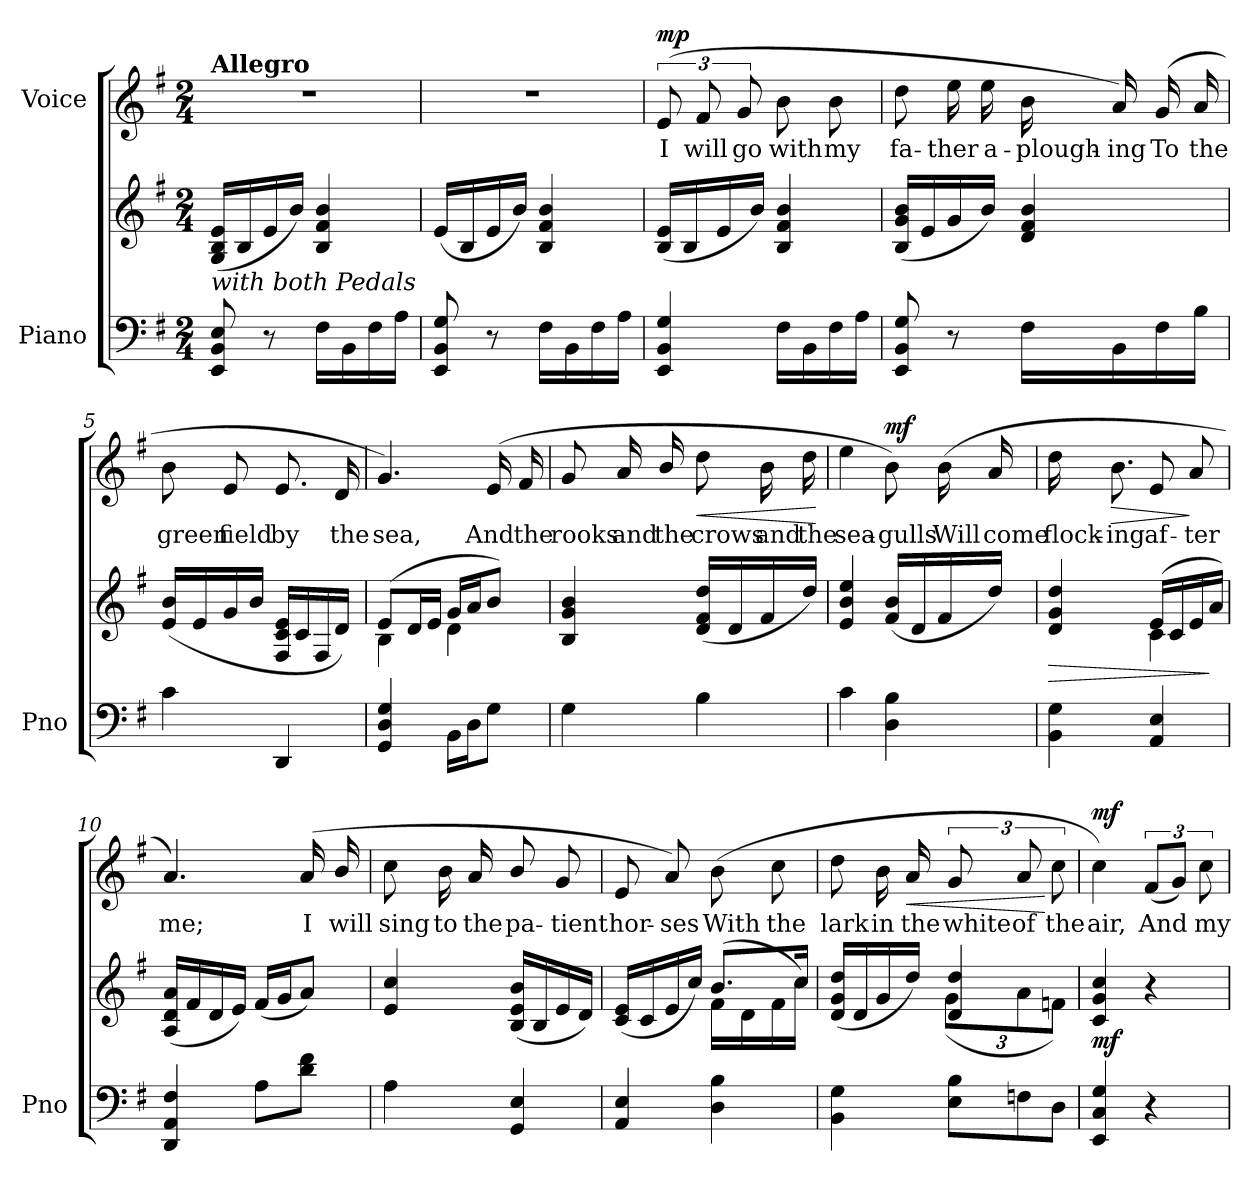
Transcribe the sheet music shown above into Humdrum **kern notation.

**kern	**kern	**dynam	**kern	**text	**dynam
*part2	*part2	*part2	*part1	*part1	*part1
*staff3	*staff2	*staff2/3	*staff1	*staff1	*staff1
*I"Piano	*	*	*I"Voice	*	*
*I'Pno	*	*	*	*	*
*clefF4	*clefG2	*	*clefG2	*	*
*k[f#]	*k[f#]	*	*k[f#]	*	*
*M2/4	*M2/4	*	*M2/4	*	*
=1	=1	=1	=1	=1	=1
!	!	!	!LO:TX:a:B:t=Allegro	!	!
!LO:TX:a:i:t=with both Pedals	!	!	!	!	!
8EE/ 8BB/ 8E/	(16G/ 16B/ 16e/LL	.	2r	.	.
.	16B/	.	.	.	.
8r	16e/	.	.	.	.
.	16b/JJ)	.	.	.	.
16F#\LL	4B/ 4f#/ 4b/	.	.	.	.
16BB\	.	.	.	.	.
16F#\	.	.	.	.	.
16A\JJ	.	.	.	.	.
=2	=2	=2	=2	=2	=2
8EE/ 8BB/ 8G/	(16e/LL	.	2r	.	.
.	16B/	.	.	.	.
8r	16e/	.	.	.	.
.	16b/JJ)	.	.	.	.
16F#\LL	4B/ 4f#/ 4b/	.	.	.	.
16BB\	.	.	.	.	.
16F#\	.	.	.	.	.
16A\JJ	.	.	.	.	.
=3	=3	=3	=3	=3	=3
!	!	!	!	!	!LO:DY:b
4EE/ 4BB/ 4G/	(16B/ 16e/LL	.	(12e/	I	mp
.	16B/	.	.	.	.
.	.	.	12f#/	will	.
.	16e/	.	.	.	.
.	.	.	12g/	go	.
.	16b/JJ)	.	.	.	.
16F#\LL	4B/ 4f#/ 4b/	.	8b\	with	.
16BB\	.	.	.	.	.
16F#\	.	.	8b\	my	.
16A\JJ	.	.	.	.	.
=4	=4	=4	=4	=4	=4
8EE/ 8BB/ 8G/	(16B/ 16g/ 16b/LL	.	8dd\	fa-	.
.	16e/	.	.	.	.
8r	16g/	.	16ee\	-ther	.
.	16b/JJ)	.	16ee\	a-	.
16F#\LL	4d/ 4f#/ 4b/	.	16b\	-plough-	.
16BB\	.	.	16a/)	-ing	.
16F#\	.	.	(16g/	To	.
16B\JJ	.	.	16a/	the	.
=5	=5	=5	=5	=5	=5
4c\	(16e/ 16b/LL	.	8b\	green	.
.	16e/	.	.	.	.
.	16g/	.	8e/	field	.
.	16b/JJ	.	.	.	.
4DD/	16F#/ 16c/ 16e/LL	.	8.e/	by	.
.	16c/	.	.	.	.
.	16F#/	.	.	.	.
.	16d/JJ)	.	16d/	the	.
=6	=6	=6	=6	=6	=6
*	*^	*	*	*	*
4GG/ 4D/ 4G/	(8e/L	4B\	.	4.g/)	sea,	.
.	16d/L	.	.	.	.	.
.	16e/JJ	.	.	.	.	.
16BB\LL	16g/LL	4d\	.	.	.	.
16D\J	16a/J	.	.	.	.	.
8G\J	8b/J)	.	.	(16e/	And	.
.	.	.	.	16f#/	the	.
*	*v	*v	*	*	*	*
=7	=7	=7	=7	=7	=7
4G\	4B/ 4g/ 4b/	.	8g/	rooks	.
.	.	.	16a/	and	.
.	.	.	16b/	the	.
!	!	!	!	!	!LO:HP:b
4B\	(16d/ 16f#/ 16dd/LL	.	8dd\	crows	<
.	16d/	.	.	.	.
.	16f#/	.	16b\	and	.
.	16dd/JJ)	.	16dd\	the	.
.	.	.	.	.	[
=8	=8	=8	=8	=8	=8
4c\	4e/ 4b/ 4ee/	.	4ee\	sea-	.
!	!	!	!	!	!LO:DY:b
4D\ 4B\	(16f#/ 16b/LL	.	8b\)	-gulls	mf
.	16d/	.	.	.	.
.	16f#/	.	(16b\	Will	.
.	16dd/JJ)	.	16a/	come	.
=9	=9	=9	=9	=9	=9
!	!	!LO:HP:b	!	!	!
*	*^	*	*	*	*
4BB\ 4G\	4d/ 4g/ 4dd/	4ryy	>	16dd\	flock-	.
!	!	!	!	!	!	!LO:HP:b
.	.	.	.	8.b\	-ing	>
4AA/ 4E/	(16e/LL	4c\	.	8e/	af-	.
.	16c/	.	.	.	.	.
.	16e/	.	.	8a/	-ter	]
.	16a/JJ)	.	]	.	.	.
*	*v	*v	*	*	*	*
=10	=10	=10	=10	=10	=10
4DD/ 4AA/ 4F#/	(16A/ 16d/ 16a/LL	.	4.a/)	me;	.
.	16f#/	.	.	.	.
.	16d/	.	.	.	.
.	16e/JJ)	.	.	.	.
8A\L	(16f#/LL	.	.	.	.
.	16g/J	.	.	.	.
8d\ 8f#\J	8a/J)	.	(16a/	I	.
.	.	.	16b/	will	.
=11	=11	=11	=11	=11	=11
4A\	4e/ 4cc/	.	8cc\	sing	.
.	.	.	16b\	to	.
.	.	.	16a/	the	.
4GG/ 4E/	(16B/ 16e/ 16b/LL	.	8b/	pa-	.
.	16B/	.	.	.	.
.	16e/	.	8g/	-tient	.
.	16d/JJ)	.	.	.	.
=12	=12	=12	=12	=12	=12
*	*^	*	*	*	*
4AA/ 4E/	(<16c/ 16e/LL	4ryy	.	8e/	hor-	.
.	16c/	.	.	.	.	.
.	16e/	.	.	8a/)	-ses	.
.	16cc/JJ)	.	.	.	.	.
4D\ 4B\	(8.b/L	16f#\LL	.	(8b\	With	.
.	.	16d\	.	.	.	.
.	.	16f#\	.	8cc\	the	.
.	16cc/Jk	16cc\JJ)	.	.	.	.
=13	=13	=13	=13	=13	=13	=13
4BB\ 4G\	(<16d/ 16g/ 16dd/LL	4ryy	.	8dd\	lark	.
.	16d/	.	.	.	.	.
.	16g/	.	.	16b\	in	.
!	!	!	!	!	!	!LO:HP:b
.	16dd/JJ)	.	.	16a/	the	<
*Xtuplet	*	*Xbrackettup	*	*	*	*
12E\ 12B\L	4d/ 4dd/	(12g\L	.	12g/	white	.
12Fn\	.	12a\	.	12a/	of	.
12D\J	.	12fn\J)	.	12cc\	the	[
=14	=14	=14	=14	=14	=14	=14
!	!	!	!LO:DY:b	!	!	!LO:DY:b
*	*v	*v	*	*	*	*
4EE/ 4C/ 4G/	4c/ 4g/ 4cc/	mf	4cc\)	air,	mf
4r	4r	.	(12f#/L	And	.
.	.	.	12g/J)	.	.
.	.	.	12cc\	my	.
=	=	=	=	=	=
*-	*-	*-	*-	*-	*-
